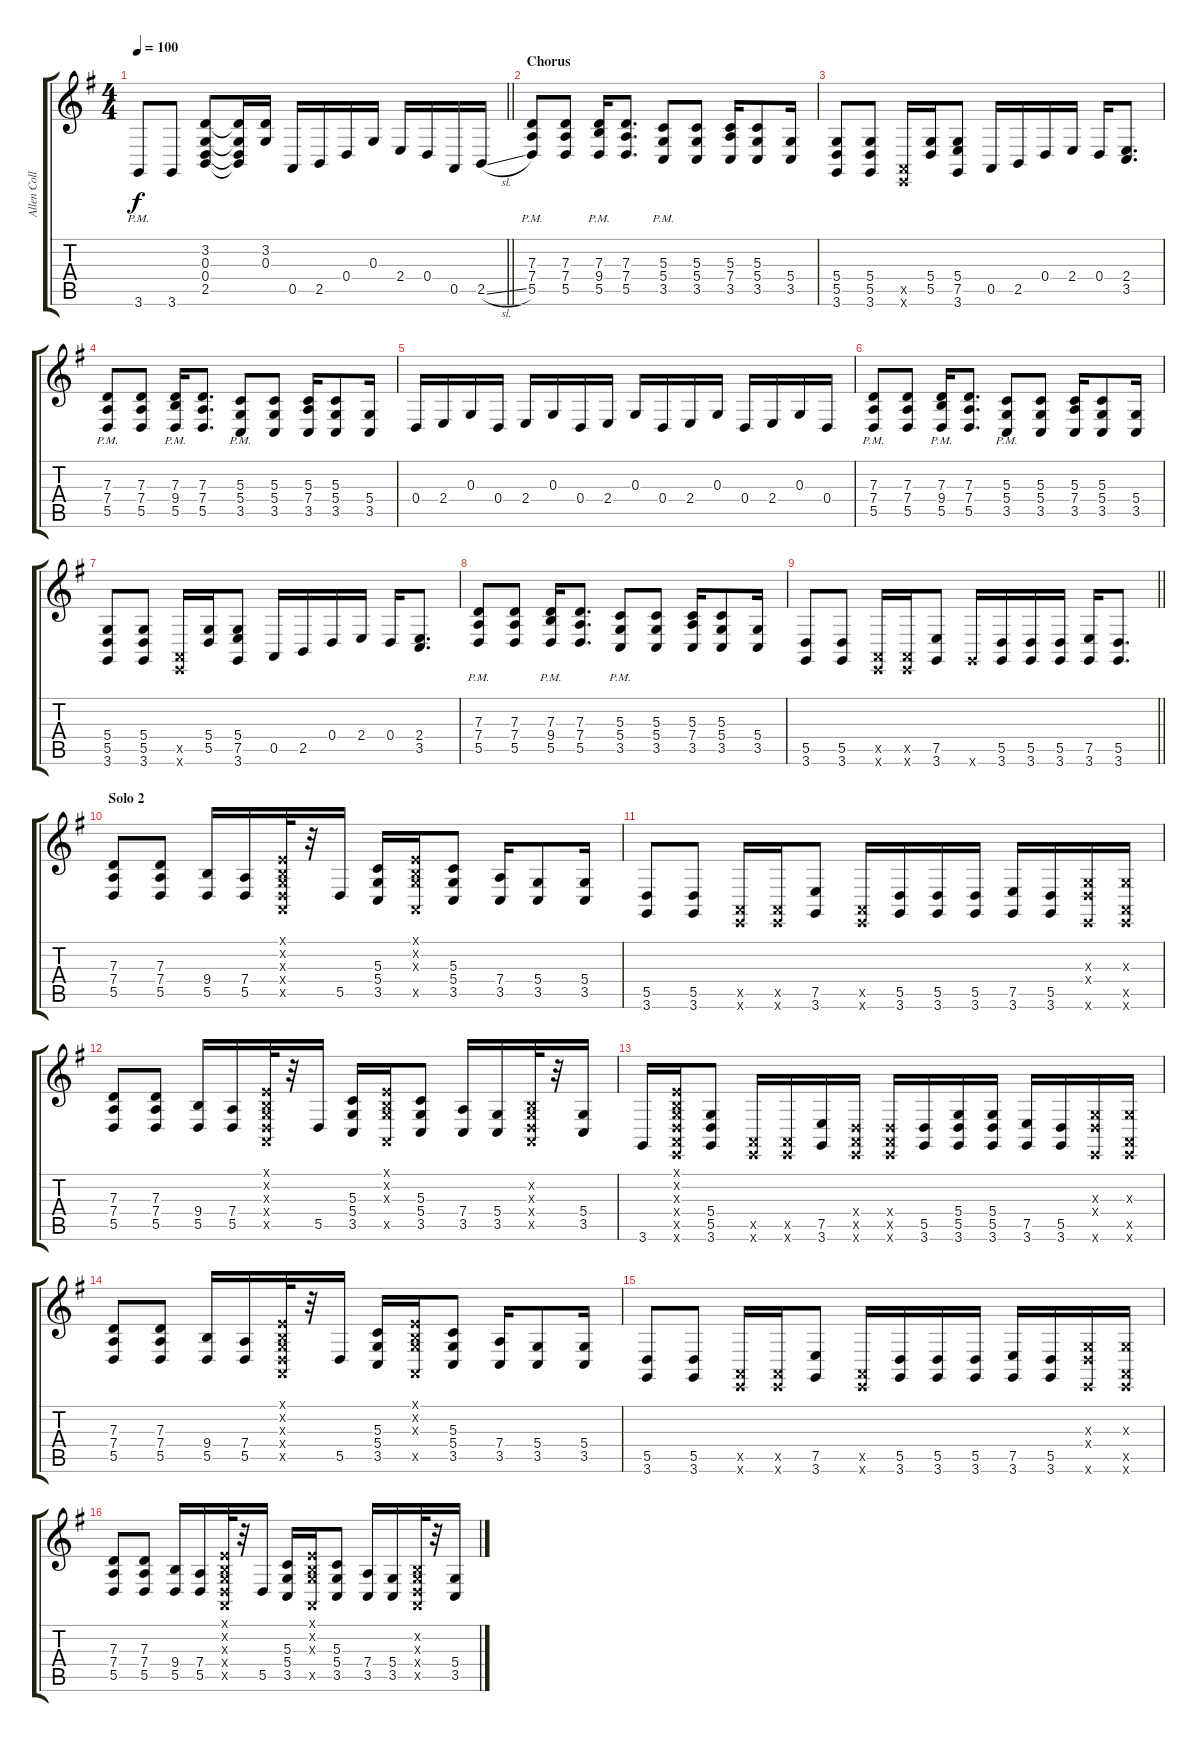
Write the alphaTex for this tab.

\track ("Allen Collins" "Allen Coll") {instrument lead2sawtooth}
\staff {score tabs}
\tuning (E4 B3 G3 D3 A2 E2) {hide}
\ts (4 4)
\tempo 100
\clef g2
\barLineRight lightlight
\ks g
3.6{pm}.8{dy f} 3.6.8 (3.2 0.3 0.4 2.5).8 (3.2{t} 0.3{t} 0.4{t} 2.5{t}).16 (3.2 0.3).16 0.5.16 2.5.16 0.4.16 0.3.16 2.4.16 0.4.16 0.5.16 2.5{sl}.16 |
\section ("" "Chorus")
(7.3 7.4{pm} 5.5{pm}).8 (7.3 7.4 5.5).8 (7.3 9.4{pm} 5.5{pm}).16 (7.3 7.4 5.5).8{d} (5.3 5.4{pm} 3.5{pm}).8 (5.3 5.4 3.5).8 (5.3 7.4 3.5).16 (5.3 5.4 3.5).8 (5.4 3.5).16 |
(5.4 5.5 3.6).8 (5.4 5.5 3.6).8 (0.5{x} 0.6{x}).16 (5.4 5.5).16 (5.4 7.5 3.6).8 0.5.16 2.5.16 0.4.16 2.4.16 0.4.16 (2.4 3.5).8{d} |
(7.3 7.4{pm} 5.5{pm}).8 (7.3 7.4 5.5).8 (7.3 9.4{pm} 5.5{pm}).16 (7.3 7.4 5.5).8{d} (5.3 5.4{pm} 3.5{pm}).8 (5.3 5.4 3.5).8 (5.3 7.4 3.5).16 (5.3 5.4 3.5).8 (5.4 3.5).16 |
0.4.16 2.4.16 0.3.16 0.4.16 2.4.16 0.3.16 0.4.16 2.4.16 0.3.16 0.4.16 2.4.16 0.3.16 0.4.16 2.4.16 0.3.16 0.4.16 |
(7.3 7.4{pm} 5.5{pm}).8 (7.3 7.4 5.5).8 (7.3 9.4{pm} 5.5{pm}).16 (7.3 7.4 5.5).8{d} (5.3 5.4{pm} 3.5{pm}).8 (5.3 5.4 3.5).8 (5.3 7.4 3.5).16 (5.3 5.4 3.5).8 (5.4 3.5).16 |
(5.4 5.5 3.6).8 (5.4 5.5 3.6).8 (0.5{x} 0.6{x}).16 (5.4 5.5).16 (5.4 7.5 3.6).8 0.5.16 2.5.16 0.4.16 2.4.16 0.4.16 (2.4 3.5).8{d} |
(7.3 7.4{pm} 5.5{pm}).8 (7.3 7.4 5.5).8 (7.3 9.4{pm} 5.5{pm}).16 (7.3 7.4 5.5).8{d} (5.3 5.4{pm} 3.5{pm}).8 (5.3 5.4 3.5).8 (5.3 7.4 3.5).16 (5.3 5.4 3.5).8 (5.4 3.5).16 |
\barLineRight lightlight
(5.5 3.6).8 (5.5 3.6).8 (0.5{x} 0.6{x}).16 (0.5{x} 0.6{x}).16 (7.5 3.6).8 3.6{x}.16 (5.5 3.6).16 (5.5 3.6).16 (5.5 3.6).16 (7.5 3.6).16 (5.5 3.6).8{d} |
\section ("" "Solo 2")
(7.3 7.4 5.5).8 (7.3 7.4 5.5).8 (9.4 5.5).16 (7.4 5.5).16 (0.1{x} 0.2{x} 0.3{x} 0.4{x} 0.5{x}).32 r.32 5.5.16 (5.3 5.4 3.5).16 (0.1{x} 0.2{x} 0.3{x} 0.5{x}).16 (5.3 5.4 3.5).8 (7.4 3.5).16 (5.4 3.5).8 (5.4 3.5).16 |
(5.5 3.6).8 (5.5 3.6).8 (0.5{x} 0.6{x}).16 (0.5{x} 0.6{x}).16 (7.5 3.6).8 (0.5{x} 0.6{x}).16 (5.5 3.6).16 (5.5 3.6).16 (5.5 3.6).16 (7.5 3.6).16 (5.5 3.6).16 (0.3{x} 0.4{x} 0.6{x}).16 (0.3{x} 0.5{x} 0.6{x}).16 |
(7.3 7.4 5.5).8 (7.3 7.4 5.5).8 (9.4 5.5).16 (7.4 5.5).16 (0.1{x} 0.2{x} 0.3{x} 0.4{x} 0.5{x}).32 r.32 5.5.16 (5.3 5.4 3.5).16 (0.1{x} 0.2{x} 0.3{x} 0.5{x}).16 (5.3 5.4 3.5).8 (7.4 3.5).16 (5.4 3.5).16 (0.2{x} 0.3{x} 0.4{x} 0.5{x}).32 r.32 (5.4 3.5).16 |
3.6.16 (0.1{x} 0.2{x} 0.3{x} 0.4{x} 0.5{x} 0.6{x}).16 (5.4 5.5 3.6).8 (0.5{x} 0.6{x}).16 (0.5{x} 0.6{x}).16 (7.5 3.6).16 (0.4{x} 0.5{x} 0.6{x}).16 (0.4{x} 0.5{x} 0.6{x}).16 (5.5 3.6).16 (5.4 5.5 3.6).16 (5.4 5.5 3.6).16 (7.5 3.6).16 (5.5 3.6).16 (0.3{x} 0.4{x} 0.6{x}).16 (0.3{x} 0.5{x} 0.6{x}).16 |
(7.3 7.4 5.5).8 (7.3 7.4 5.5).8 (9.4 5.5).16 (7.4 5.5).16 (0.1{x} 0.2{x} 0.3{x} 0.4{x} 0.5{x}).32 r.32 5.5.16 (5.3 5.4 3.5).16 (0.1{x} 0.2{x} 0.3{x} 0.5{x}).16 (5.3 5.4 3.5).8 (7.4 3.5).16 (5.4 3.5).8 (5.4 3.5).16 |
(5.5 3.6).8 (5.5 3.6).8 (0.5{x} 0.6{x}).16 (0.5{x} 0.6{x}).16 (7.5 3.6).8 (0.5{x} 0.6{x}).16 (5.5 3.6).16 (5.5 3.6).16 (5.5 3.6).16 (7.5 3.6).16 (5.5 3.6).16 (0.3{x} 0.4{x} 0.6{x}).16 (0.3{x} 0.5{x} 0.6{x}).16 |
(7.3 7.4 5.5).8 (7.3 7.4 5.5).8 (9.4 5.5).16 (7.4 5.5).16 (0.1{x} 0.2{x} 0.3{x} 0.4{x} 0.5{x}).32 r.32 5.5.16 (5.3 5.4 3.5).16 (0.1{x} 0.2{x} 0.3{x} 0.5{x}).16 (5.3 5.4 3.5).8 (7.4 3.5).16 (5.4 3.5).16 (0.2{x} 0.3{x} 0.4{x} 0.5{x}).32 r.32 (5.4 3.5).16
